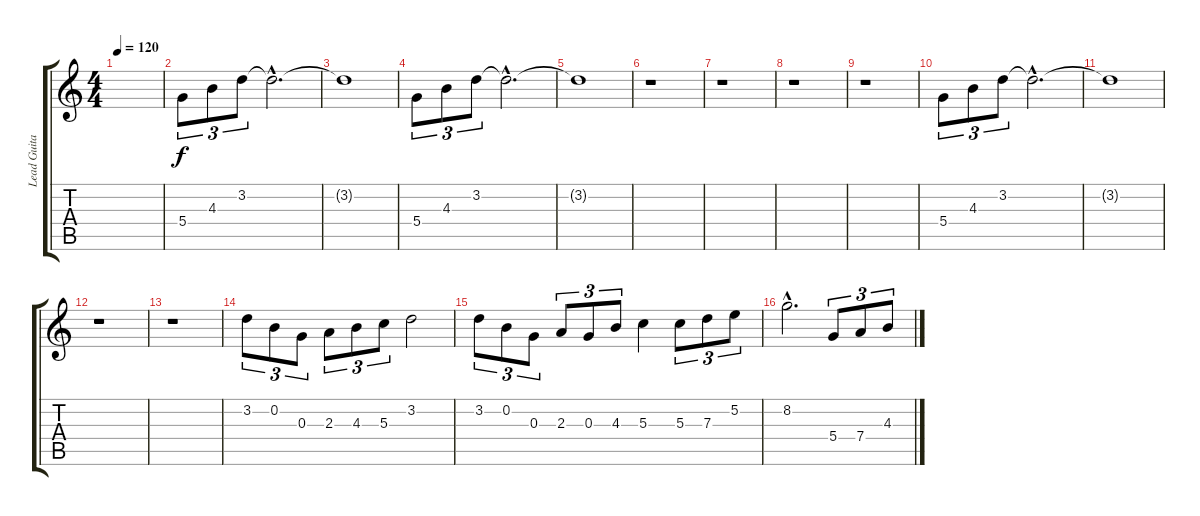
\track ("Lead Guitar #1" "Lead Guita") {instrument overdrivenguitar}
\staff {score tabs}
\tuning (E4 B3 G3 D3 A2 E2) {hide}
\ts (4 4)
\tempo 120
\clef g2
\ks c
|
5.4.8{tu (3 2)} 4.3.8{tu (3 2)} 3.2.8{tu (3 2)} 3.2{hac t}.2{d} |
3.2{t}.1 |
5.4.8{tu (3 2)} 4.3.8{tu (3 2)} 3.2.8{tu (3 2)} 3.2{hac t}.2{d} |
3.2{t}.1 |
r.1 |
r.1 |
r.1 |
r.1 |
5.4.8{tu (3 2)} 4.3.8{tu (3 2)} 3.2.8{tu (3 2)} 3.2{hac t}.2{d} |
3.2{t}.1 |
r.1 |
r.1 |
3.2.8{tu (3 2)} 0.2.8{tu (3 2)} 0.3.8{tu (3 2)} 2.3.8{tu (3 2)} 4.3.8{tu (3 2)} 5.3.8{tu (3 2)} 3.2.2 |
3.2.8{tu (3 2)} 0.2.8{tu (3 2)} 0.3.8{tu (3 2)} 2.3.8{tu (3 2)} 0.3.8{tu (3 2)} 4.3.8{tu (3 2)} 5.3.4 5.3.8{tu (3 2)} 7.3.8{tu (3 2)} 5.2.8{tu (3 2)} |
8.2{hac}.2{d} 5.4.8{tu (3 2)} 7.4.8{tu (3 2)} 4.3.8{tu (3 2)}
